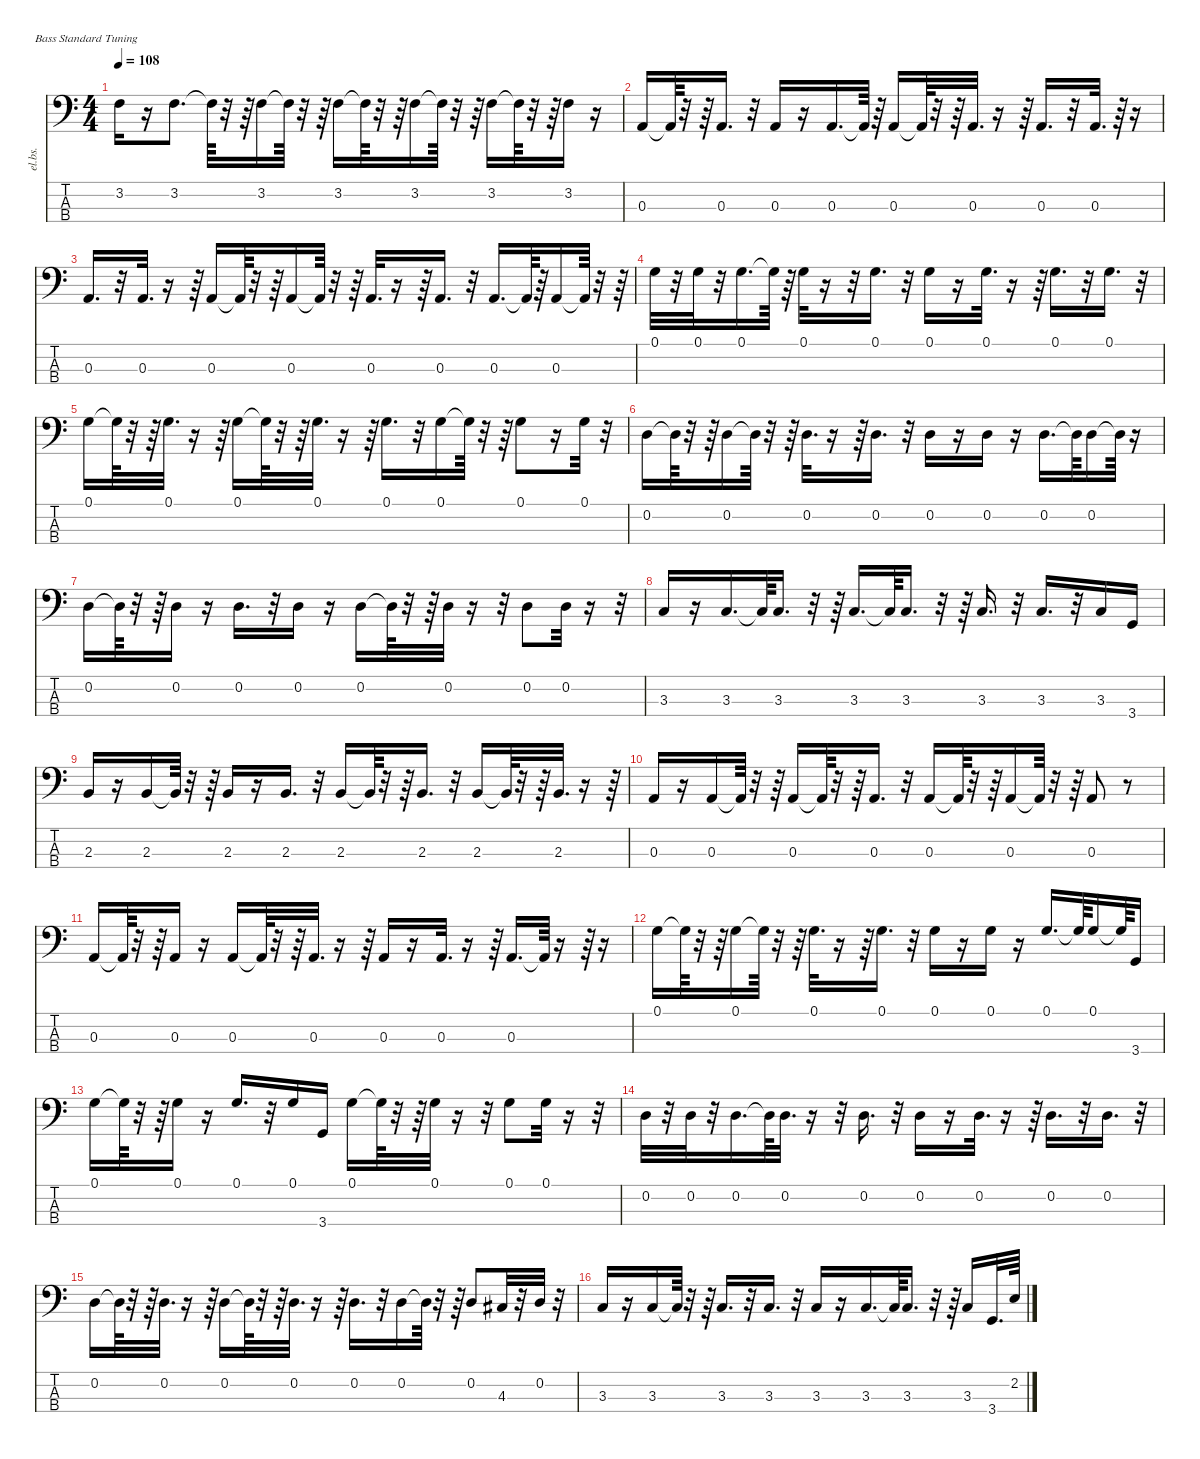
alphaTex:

\defaultSystemsLayout 4
\hideDynamics
\bracketExtendMode nobrackets
\otherSystemsTrackNameOrientation horizontal
\track ("Bass" "el.bs.") {instrument electricbasspick}
\staff {score tabs}
\tuning (G2 D2 A1 E1)
\ts (4 4)
\tempo 108
\clef f4
\ks c
3.2.16{dy f} r.16 3.2.8{d} 3.2{t}.64 r.32 r.64 3.2.16 3.2{t}.64 r.32 r.64 3.2.16 3.2{t}.64 r.32 r.64 3.2.16 3.2{t}.64 r.32 r.64 3.2.16 3.2{t}.64 r.32 r.64 3.2.16 r.16 |
0.3.16 0.3{t}.64 r.32 r.64 0.3.16{d} r.32 0.3.16 r.16 0.3.16{d} 0.3{t}.64 r.64 0.3.16 0.3{t}.64 r.32 r.64 0.3.32{d} r.16 r.64 0.3.16{d} r.32 0.3.32{d} r.64 r.16 |
0.3.16{d} r.32 0.3.32{d} r.16 r.64 0.3.16 0.3{t}.64 r.32 r.64 0.3.16 0.3{t}.64 r.32 r.64 0.3.32{d} r.16 r.64 0.3.16{d} r.32 0.3.16{d} 0.3{t}.64 r.64 0.3.16 0.3{t}.64 r.32 r.64 |
0.1.32 r.32 0.1.32 r.32 0.1.16{d} 0.1{t}.64 r.64 0.1.32 r.16 r.32 0.1.16{d} r.32 0.1.16 r.16 0.1.32{d} r.16 r.64 0.1.16{d} r.32 0.1.16{d} r.32 |
0.1.16 0.1{t}.64 r.32 r.64 0.1.32{d} r.16 r.64 0.1.16 0.1{t}.64 r.32 r.64 0.1.32{d} r.16 r.64 0.1.16{d} r.32 0.1.16 0.1{t}.64 r.32 r.64 0.1.8 r.16 0.1.32 r.32 |
0.2.16 0.2{t}.64 r.32 r.64 0.2.16 0.2{t}.64 r.32 r.64 0.2.32{d} r.16 r.64 0.2.16{d} r.32 0.2.16 r.16 0.2.16 r.16 0.2.16{d} 0.2{t}.64 0.2.16 0.2{t}.64 r.16 |
0.2.16 0.2{t}.64 r.32 r.64 0.2.16 r.16 0.2.16{d} r.32 0.2.16 r.16 0.2.16 0.2{t}.64 r.32 r.64 0.2.32 r.16 r.32 0.2.8 0.2.32 r.16 r.32 |
3.3.16 r.16 3.3.16{d} 3.3{t}.64 3.3.16{d} r.32 r.64 3.3.16{d} 3.3{t}.64 3.3.16{d} r.32 r.64 3.3.16{d} r.32 3.3.16{d} r.32 3.3.16 3.4.16 |
2.3.16 r.16 2.3.16 2.3{t}.64 r.32 r.64 2.3.16 r.16 2.3.16{d} r.32 2.3.16 2.3{t}.64 r.32 r.64 2.3.16{d} r.32 2.3.16 2.3{t}.64 r.32 r.64 2.3.32{d} r.16 r.64 |
0.3.16 r.16 0.3.16 0.3{t}.64 r.32 r.64 0.3.16 0.3{t}.64 r.32 r.64 0.3.16{d} r.32 0.3.16 0.3{t}.64 r.32 r.64 0.3.16 0.3{t}.64 r.32 r.64 0.3.8 r.8 |
0.3.16 0.3{t}.64 r.32 r.64 0.3.16 r.16 0.3.16 0.3{t}.64 r.32 r.64 0.3.32{d} r.16 r.64 0.3.16 r.16 0.3.32{d} r.16 r.64 0.3.16{d} 0.3{t}.64 r.16 r.64 r.16 |
0.1.16 0.1{t}.64 r.32 r.64 0.1.16 0.1{t}.64 r.32 r.64 0.1.32{d} r.16 r.64 0.1.16{d} r.32 0.1.16 r.16 0.1.16 r.16 0.1.16{d} 0.1{t}.64 0.1.16 0.1{t}.64 3.4.16 |
0.1.16 0.1{t}.64 r.32 r.64 0.1.16 r.16 0.1.16{d} r.32 0.1.16 3.4.16 0.1.16 0.1{t}.64 r.32 r.64 0.1.32 r.16 r.32 0.1.8 0.1.32 r.16 r.32 |
0.2.32 r.32 0.2.32 r.32 0.2.16{d} 0.2{t}.64 0.2.32{d} r.16 r.32 0.2.16{d} r.32 0.2.16 r.16 0.2.32{d} r.16 r.64 0.2.16{d} r.32 0.2.16{d} r.32 |
0.2.16 0.2{t}.64 r.32 r.64 0.2.32{d} r.16 r.64 0.2.16 0.2{t}.64 r.32 r.64 0.2.32{d} r.16 r.64 0.2.16{d} r.32 0.2.16 0.2{t}.64 r.32 r.64 0.2.8 4.3{acc #}.32 r.32 0.2.32 r.32 |
3.3.16 r.16 3.3.16 3.3{t}.64 r.32 r.64 3.3.16{d} r.32 3.3.16{d} r.32 3.3.16 r.16 3.3.16{d} 3.3{t}.64 3.3.16{d} r.32 r.64 3.3.16 3.4.32{d} 2.2.64
